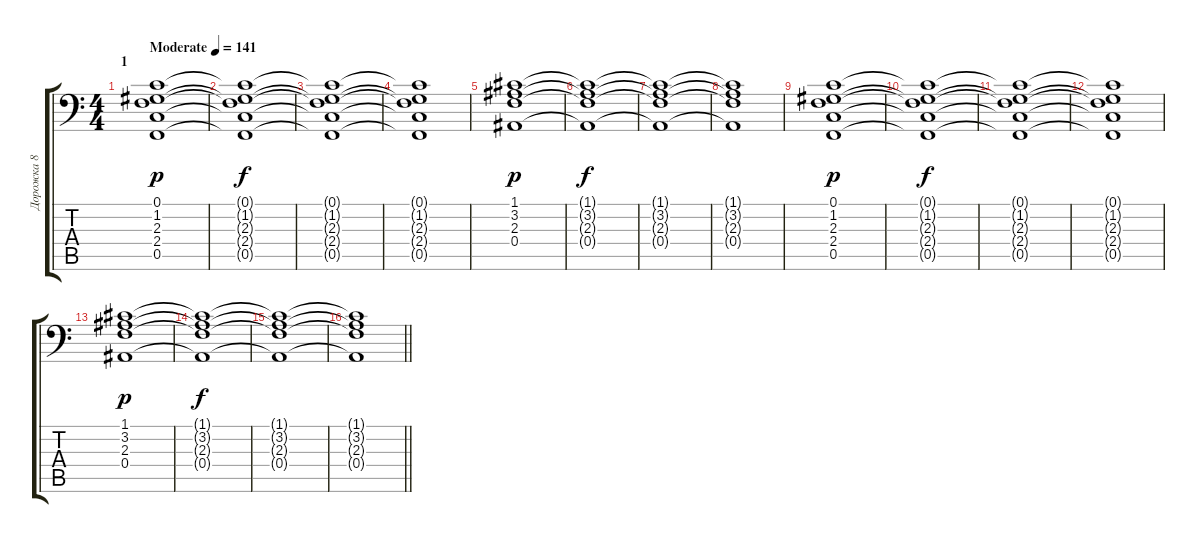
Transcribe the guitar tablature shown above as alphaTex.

\track ("Дорожка 8" "Дорожка 8") {instrument stringensemble1}
\staff {score tabs}
\tuning (C4 G3 Eb3 Bb2 F2 Bb1) {hide}
\ts (4 4)
\section ("" "1")
\tempo (141 "Moderate")
\clef f4
\ks c
(0.1 1.2 2.3 2.4 0.5).1{dy p instrument stringensemble1} |
(0.1{t} 1.2{t} 2.3{t} 2.4{t} 0.5{t}).1{dy f} |
(0.1{t} 1.2{t} 2.3{t} 2.4{t} 0.5{t}).1 |
(0.1{t} 1.2{t} 2.3{t} 2.4{t} 0.5{t}).1 |
(1.1 3.2 2.3 0.4).1{dy p} |
(1.1{t} 3.2{t} 2.3{t} 0.4{t}).1{dy f} |
(1.1{t} 3.2{t} 2.3{t} 0.4{t}).1 |
(1.1{t} 3.2{t} 2.3{t} 0.4{t}).1 |
(0.1 1.2 2.3 2.4 0.5).1{dy p} |
(0.1{t} 1.2{t} 2.3{t} 2.4{t} 0.5{t}).1{dy f} |
(0.1{t} 1.2{t} 2.3{t} 2.4{t} 0.5{t}).1 |
(0.1{t} 1.2{t} 2.3{t} 2.4{t} 0.5{t}).1 |
(1.1 3.2 2.3 0.4).1{dy p} |
(1.1{t} 3.2{t} 2.3{t} 0.4{t}).1{dy f} |
(1.1{t} 3.2{t} 2.3{t} 0.4{t}).1 |
\barLineRight lightlight
(1.1{t} 3.2{t} 2.3{t} 0.4{t}).1
